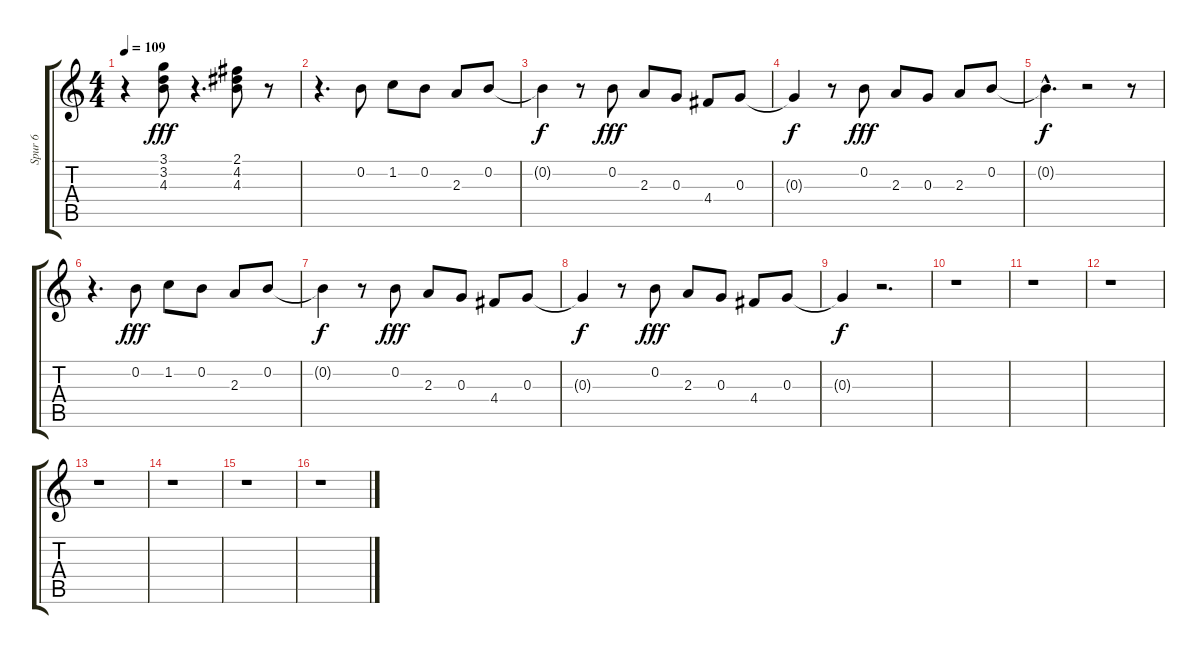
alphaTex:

\track ("Spur 6" "Spur 6") {instrument electricguitarjazz}
\staff {score tabs}
\tuning (E4 B3 G3 D3 A2 E2) {hide}
\ts (4 4)
\tempo 109
\clef g2
\ks c
r.4{dy fff} (3.1 3.2 4.3).8 r.4{d} (2.1 4.2 4.3).8 r.8 |
r.4{d} 0.2.8 1.2.8 0.2.8 2.3.8 0.2.8 |
0.2{t}.4{dy f} r.8 0.2.8{dy fff} 2.3.8 0.3.8 4.4.8 0.3.8 |
0.3{t}.4{dy f} r.8 0.2.8{dy fff} 2.3.8 0.3.8 2.3.8 0.2.8 |
0.2{hac t}.4{d dy f} r.2 r.8 |
r.4{d} 0.2.8{dy fff} 1.2.8 0.2.8 2.3.8 0.2.8 |
0.2{t}.4{dy f} r.8 0.2.8{dy fff} 2.3.8 0.3.8 4.4.8 0.3.8 |
0.3{t}.4{dy f} r.8 0.2.8{dy fff} 2.3.8 0.3.8 4.4.8 0.3.8 |
0.3{t}.4{dy f} r.2{d} |
r.1 |
r.1 |
r.1 |
r.1 |
r.1 |
r.1 |
r.1
